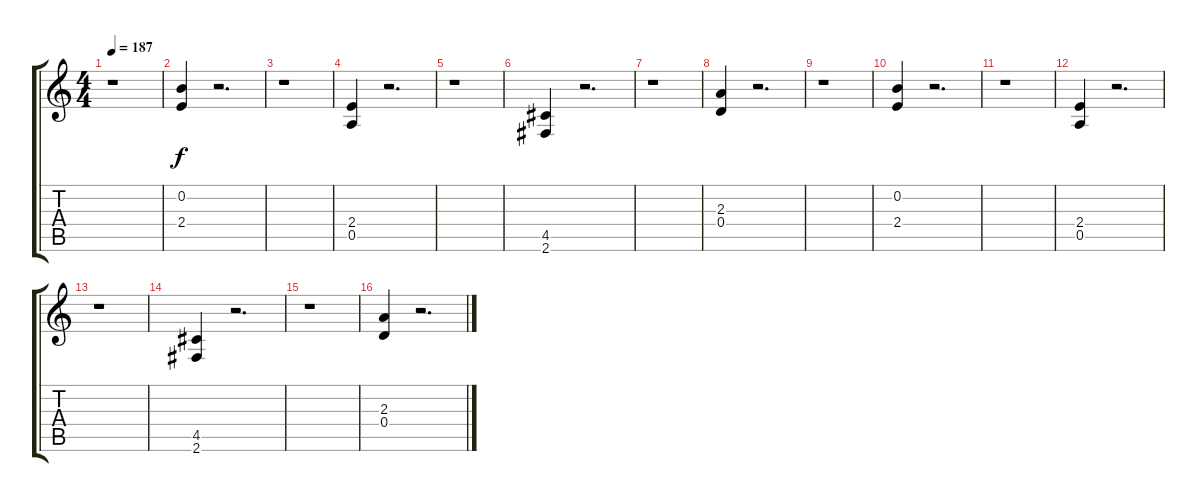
\track "" {instrument overdrivenguitar}
\staff {score tabs}
\tuning (E4 B3 G3 D3 A2 E2) {hide}
\ts (4 4)
\tempo 187
\clef g2
\ks c
r.1{dy f} |
(0.2 2.4).4 r.2{d} |
r.1 |
(2.4 0.5).4 r.2{d} |
r.1 |
(4.5 2.6).4 r.2{d} |
r.1 |
(2.3 0.4).4 r.2{d} |
r.1 |
(0.2 2.4).4 r.2{d} |
r.1 |
(2.4 0.5).4 r.2{d} |
r.1 |
(4.5 2.6).4 r.2{d} |
r.1 |
(2.3 0.4).4 r.2{d}
